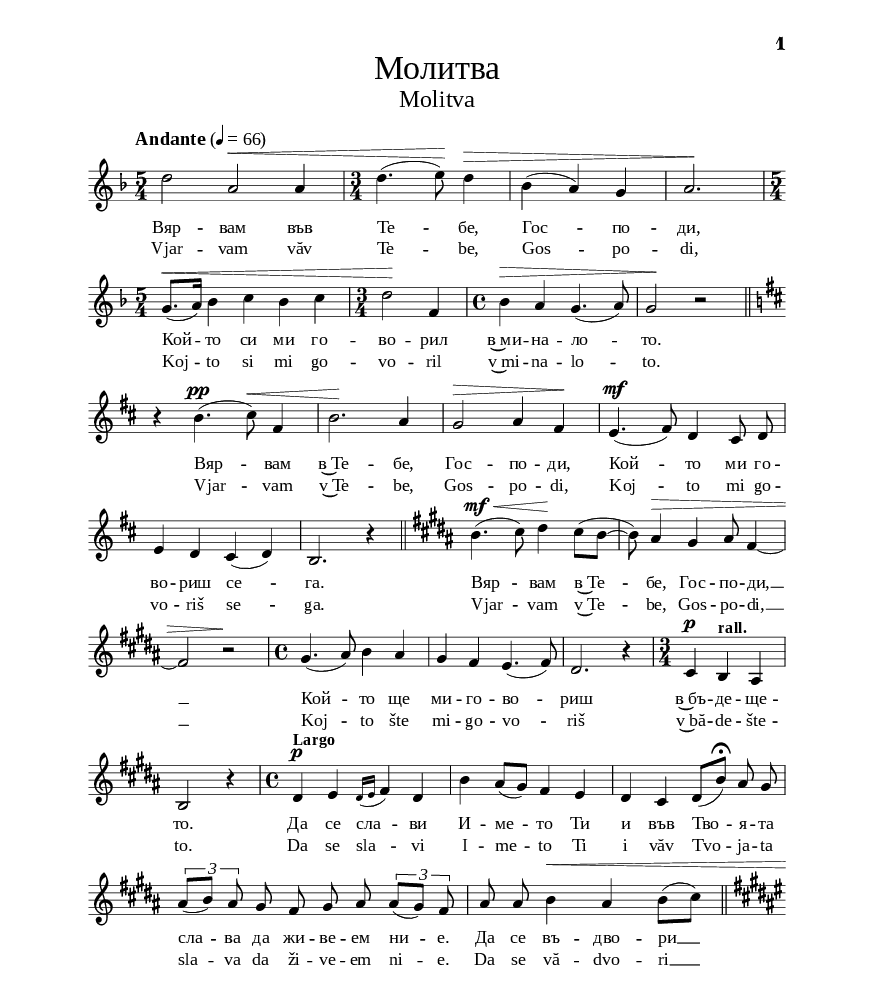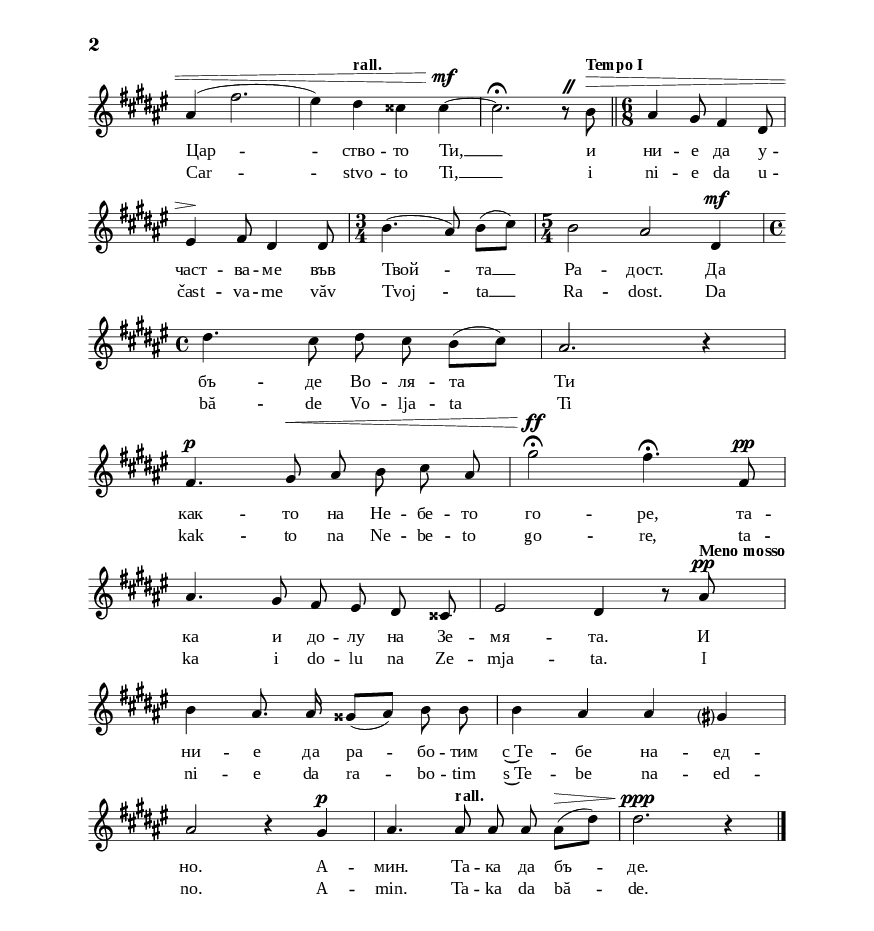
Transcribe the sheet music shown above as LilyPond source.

\version "2.24.3"

% include paper part and global functions
\include "include/globals.ily"

\bookpart {
  \label #'ref204
  \tocItem \markup "Молитва (Вярвам в теб) – Molitva (Vjarvam v teb) "
  \include "include/bookpart-paper.ily"
  \score {
    \include "include/score-layout.ily"

    \new Voice \relative c' {
      \clef treble
      \key d \minor
      \time 5/4
      \tempoFunc "Andante" 4 "66"
      \autoBeamOff
      \override Hairpin.to-barline = ##f
      \override Hairpin.after-line-breaking = ##t 

      d'2  a2^\<
      a4 | % 81
      \time 3/4  | % 81
      d4. (  e8  \! )  d4 ^\> | % 82
      bes4 (  a4 )  g4 | % 83
      a2. \! | \time 5/4 \break % 84

      g8. ( [  ^\<  a16 ) ]  bes4  c4
      bes4  c4 | % 85
      \time 3/4  | % 85
      d2 \!  f,4 | % 86
      \time 4/4 bes4  ^\>  a4  g4. (  a8 ) | % 87
      g2 \! r2 \bar "||" | \break % 88

      \key b \minor | % 88
      r4  b4. ( ^\pp  cis8 ) ^\<  fis,4 | % 89
      b2.  \! a4 |
      g2^\>  a4  fis4  \! | % 91
      e4. ( ^\mf  fis8 )  d4  cis8
      d8 | \break % 92
      e4  d4  cis4 (  d4 ) | % 93
      b2. r4 \bar "||"
      | % 94
      \key b \major | % 94
      b'4. (^\mf ^\<  cis8 )  dis4 \!
      cis8 ( [  b8 ~ ] | % 95
      b8 )  ais4 ^\>  gis4  ais8
      fis4 ~ | \break % 96
      fis2 r2 \! | % 97
      \time 4/4 gis4. (  ais8 )  b4  ais4 | % 98
      gis4  fis4  e4. (  fis8 ) | % 99
      dis2. r4  |
      \time 3/4  |
      cis4 ^\p  b4 ^\markup{ \bold {rall.} } ais4 | \break % 101
      b2 r4 | % 102
      \time 4/4  | % 102
      dis4 ^\markup{ \bold {Largo} } ^\p  e4 \grace {
        dis16 ( [  e16 ]
      }
      fis4 )  dis4
      | % 103
      b'4  ais8 ( [  gis8 ) ]  fis4
      e4 | % 104
      dis4  cis4  dis8 ( [  b'8 )
      ^\fermata ]  ais8  gis8 \break | % 105
      \times 2/3  {
        ais8 ( [  b8 )]  ais8
      }
      gis8 fis8  gis8  ais8
      \times 2/3  {
        ais8 ( [  gis8 )  ] fis8
      }
      | % 106
      ais8  ais8  b4 ^\<  ais4
      b8 ( [  cis8 ) ] \bar "||"
      | % 107
      \key dis \minor | \break % 107
      ais4 (  fis'2. | % 108
      eis4 )  dis4 ^\markup{ \bold {rall.} }
      cisis4  cisis4 ~
      ^\mf | % 109
      cisis2. ^\fermata r8^\markup{\musicglyph "scripts.caesura.straight"} b8^\markup{
        \bold {
          Tempo I
        }
      }
      ^\> | \bar "||"
      \time 6/8  |
      ais4  gis8  fis4  dis8 \break | % 111
      eis4  \! fis8 \!  dis4  dis8 | % 112
      \time 3/4  | % 112
      b'4. (  ais8 )  b8 ( [  cis8
      ) ] | % 113
      \time 5/4  | % 113
      b2  ais2  dis,4 ^\mf | \break % 114
      \time 4/4  | % 114
      dis'4.  cis8  dis8
      cis8   b8 ( [  cis8 ) ] | % 115
      ais2. r4 \break  | % 116
      fis4. ^\p  gis8 ^\<  ais8   b8
      cis8  ais8  | % 117
      gis'2 ^\fermata \! ^\ff  fis4. ^\fermata
      fis,8 ^\pp | \break % 118
      ais4.  gis8  fis8 eis8
      dis8  cisis8  | % 119
      eis2  dis4 r8  ais'8 ^\markup{
        \bold {
          Meno
          mosso
        }
      } ^\pp | \break
      b4  ais8.  ais16  gisis8 ( [
      ais8 ) ]  b8  b8 | % 121
      b4  ais4  ais4  gis?4 \break | % 122
      ais2 r4  gis4 ^\p | % 123
      ais4.  ais8 ^\markup{ \bold {rall.} }  ais8
      ais8  ais8 ( [ ^\>  dis8 ) ] | % 124
      dis2. \! ^\ppp r4 \bar "|."


    }
    \addlyrics {
      Вяр --
      вам във Те -- бе, Гос -- по
      -- ди, Кой -- то си ми го -- во
      -- рил в~ми -- на -- ло -- то. Вяр -- вам в~Те -- бе, Гос -- по
      -- ди, Кой -- то ми го -- во --
      риш се -- га. Вяр -- вам
      в~Те -- бе, Гос -- по -- ди, __
      Кой -- то ще ми -- го -- во
      -- риш в~бъ -- де -- ще -- то. Да
      се  сла -- ви И -- ме --
      то Ти и във Тво -- я -- та
      сла -- ва да жи -- ве -- ем ни
      -- е. Да се въ -- дво -- ри __
      Цар -- ство -- то Ти, __
      и ни -- е да у -- част -- ва -- ме
      във Твой -- та __ Ра -- дост.
      Да бъ -- де Во -- ля -- та Ти
      как -- то на Не -- бе -- то го --
      ре, та -- ка и до -- лу на Зе --
      мя -- та. И ни -- е да ра -- бо
      -- тим с~Те -- бе на -- ед -- но. А
      -- мин. Та -- ка да бъ -- де.}
 \addlyrics {
      Vjar --
      vam văv Te -- be, Gos -- po
      -- di, Koj -- to si mi go -- vo
      -- ril v~mi -- na -- lo -- to. Vjar -- vam v~Te -- be, Gos -- po
      -- di, Koj -- to mi go -- vo --
      riš se -- ga. Vjar -- vam
      v~Te -- be, Gos -- po -- di,  __
      Koj -- to šte mi -- go -- vo
      -- riš v~bă -- de -- šte -- to. Da
      se  sla -- vi I -- me --
      to Ti i văv Tvo -- ja -- ta
      sla -- va da ži -- ve -- em ni
      -- e. Da se vă -- dvo -- ri __
      Car -- stvo -- to Ti, __
      i ni -- e da u -- čast -- va -- me
      văv Tvoj -- ta __ Ra -- dost.
      Da bă -- de Vo -- lja -- ta Ti
      kak -- to na Ne -- be -- to go --
      re, ta -- ka i do -- lu na Ze --
      mja -- ta. I ni -- e da ra -- bo
      -- tim s~Te -- be na -- ed -- no. A
      -- min. Ta -- ka da bă -- de.}

        \header {
          title = \titleFunc "Молитва" "Molitva"
        }

        \midi{}

      } % score

   \pageBreak

      % include foreign translation(s) of the song
      \version "2.24.3"

\markup \fill-line { \fontsize #deTitleFontSize "Gebet" }
\markup \null
\markup \null
\markup \fontsize #deCoupletFontSize {
  \hspace #10
  \override #`(baseline-skip . ,deCoupletBaselineSkip)

  \column {
  

\line { " "Ich glaube an Dich, Herr, }

 \line { " "der Du zu mir in der Vergangenheit gesprochen hast. }
 \line { " "}

 \line { " "Ich glaube an Dich, Herr, }

 \line { " "der Du zu mir jetzt sprichst. }

 \line { " "}
 \line { " "Ich glaube an Dich, Herr, }

 \line { " "der Du zu mir in der Zukunft sprechen wirst. }
  \line { " "}

 \line { " "Gepriesen sei dein Name, }

 \line { " "auf dass wir in Deiner Herrlichkeit leben.  }
  \line { " "}

 \line { " "Möge Dein Reich kommen }

 \line { " "und mögen wir an Deiner Freude teilhaben.  }
  \line { " "}

 \line { " "Dein Wille geschehe wie oben im Himmel, }

 \line { " "so unten auf der Erde.  }
  \line { " "}

 \line { " "Auf dass wir mit Dir zusammenarbeiten.  }

 \line { " "Amen. So sei es.  }

  }
}


    } % bookpart

    % Più mosso
    %
